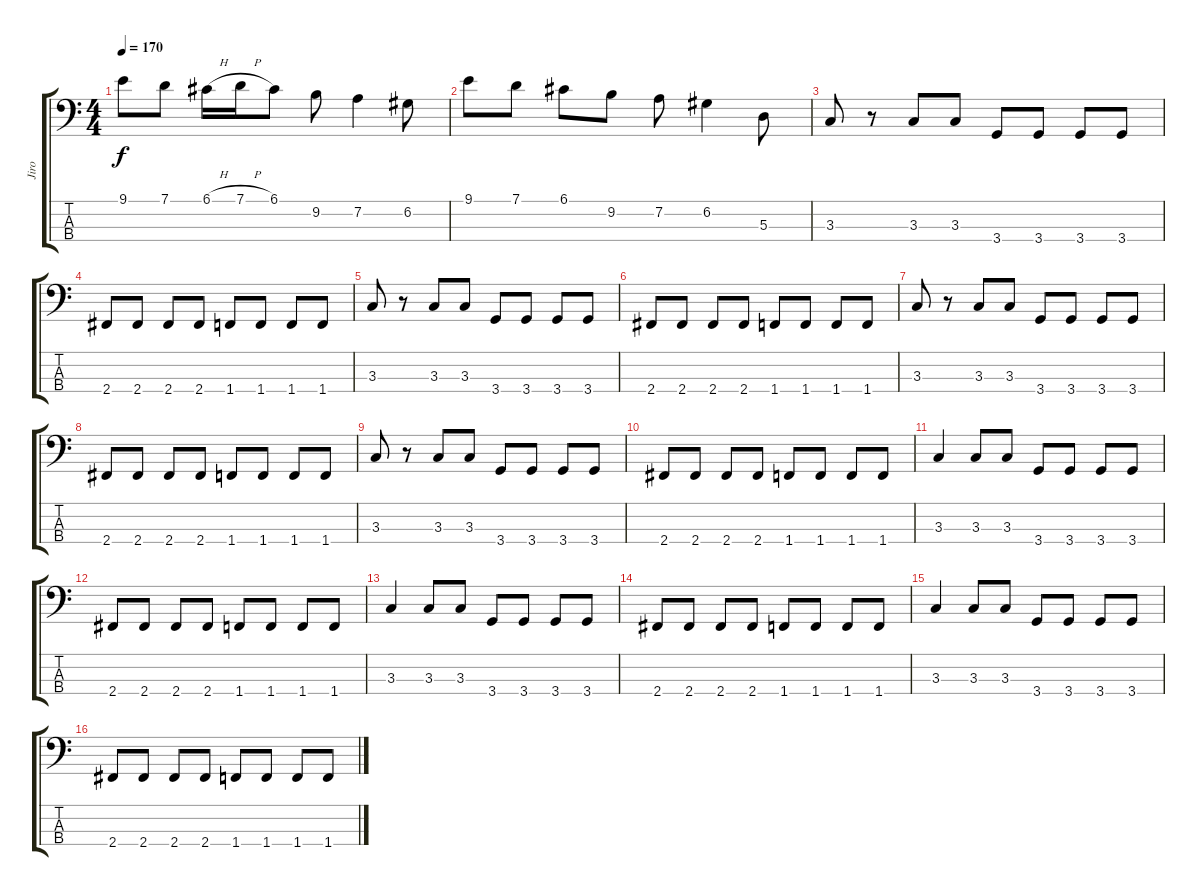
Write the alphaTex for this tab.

\track ("Jiro" "Jiro") {instrument electricbasspick}
\staff {score tabs}
\tuning (G2 D2 A1 E1) {hide}
\ts (4 4)
\tempo 170
\clef f4
\ks c
9.1{t}.8{dy f} 7.1.8 6.1{h}.16 7.1{h}.16 6.1.8 9.2.8 7.2.4 6.2.8 |
9.1.8 7.1.8 6.1.8 9.2.8 7.2.8 6.2.4 5.3.8 |
3.3.8 r.8 3.3.8 3.3.8 3.4.8 3.4.8 3.4.8 3.4.8 |
2.4.8 2.4.8 2.4.8 2.4.8 1.4.8 1.4.8 1.4.8 1.4.8 |
3.3.8 r.8 3.3.8 3.3.8 3.4.8 3.4.8 3.4.8 3.4.8 |
2.4.8 2.4.8 2.4.8 2.4.8 1.4.8 1.4.8 1.4.8 1.4.8 |
3.3.8 r.8 3.3.8 3.3.8 3.4.8 3.4.8 3.4.8 3.4.8 |
2.4.8 2.4.8 2.4.8 2.4.8 1.4.8 1.4.8 1.4.8 1.4.8 |
3.3.8 r.8 3.3.8 3.3.8 3.4.8 3.4.8 3.4.8 3.4.8 |
2.4.8 2.4.8 2.4.8 2.4.8 1.4.8 1.4.8 1.4.8 1.4.8 |
3.3.4 3.3.8 3.3.8 3.4.8 3.4.8 3.4.8 3.4.8 |
2.4.8 2.4.8 2.4.8 2.4.8 1.4.8 1.4.8 1.4.8 1.4.8 |
3.3.4 3.3.8 3.3.8 3.4.8 3.4.8 3.4.8 3.4.8 |
2.4.8 2.4.8 2.4.8 2.4.8 1.4.8 1.4.8 1.4.8 1.4.8 |
3.3.4 3.3.8 3.3.8 3.4.8 3.4.8 3.4.8 3.4.8 |
2.4.8 2.4.8 2.4.8 2.4.8 1.4.8 1.4.8 1.4.8 1.4.8
